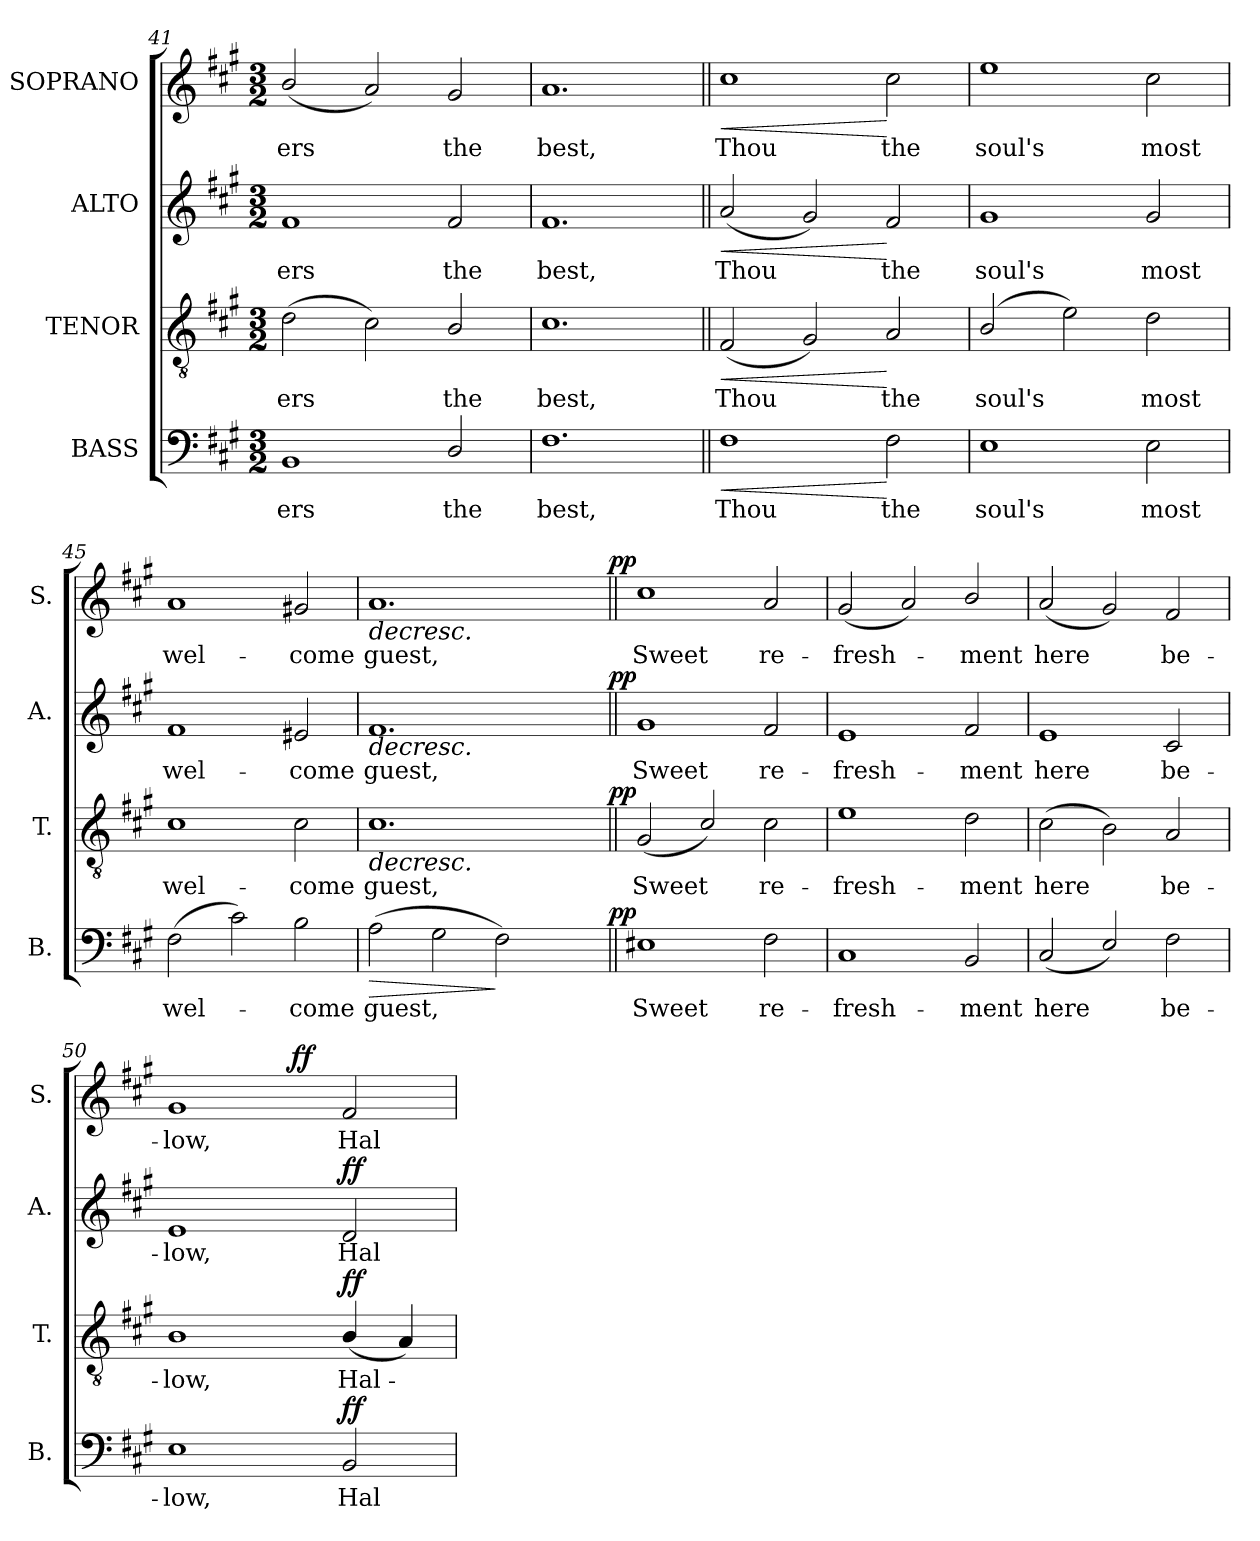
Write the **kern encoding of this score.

**kern	**text	**dynam	**kern	**text	**dynam	**kern	**text	**dynam	**kern	**text	**dynam
*part4	*part4	*part4	*part3	*part3	*part3	*part2	*part2	*part2	*part1	*part1	*part1
*staff4	*staff4	*staff4	*staff3	*staff3	*staff3	*staff2	*staff2	*staff2	*staff1	*staff1	*staff1
*I"BASS	*	*	*I"TENOR	*	*	*I"ALTO	*	*	*I"SOPRANO	*	*
*I'B.	*	*	*I'T.	*	*	*I'A.	*	*	*I'S.	*	*
*clefF4	*	*	*clefGv2	*	*	*clefG2	*	*	*clefG2	*	*
*	*	*	*ITrd7c12	*	*	*	*	*	*	*	*
*k[f#c#g#]	*	*	*k[f#c#g#]	*	*	*k[f#c#g#]	*	*	*k[f#c#g#]	*	*
*A:	*	*	*A:	*	*	*A:	*	*	*A:	*	*
*M3/2	*	*	*M3/2	*	*	*M3/2	*	*	*M3/2	*	*
=41	=41	=41	=41	=41	=41	=41	=41	=41	=41	=41	=41
!	!LO:LY:b:color=#000000	!	!	!	!	!	!	!	!	!	!
!	!	!	!	!LO:LY:b:color=#000000	!	!	!	!	!	!	!
!	!	!	!	!	!	!	!LO:LY:b:color=#000000	!	!	!	!
!	!	!	!	!	!	!	!	!	!	!LO:LY:b:color=#000000	!
1BBi	-ers	.	(2Di\	-ers	.	1f#i	-ers	.	(2bi/	-ers	.
.	.	.	2C#i\)	.	.	.	.	.	2ai/)	.	.
!	!LO:LY:b:color=#000000	!	!	!	!	!	!	!	!	!	!
!	!	!	!	!LO:LY:b:color=#000000	!	!	!	!	!	!	!
!	!	!	!	!	!	!	!LO:LY:b:color=#000000	!	!	!	!
!	!	!	!	!	!	!	!	!	!	!LO:LY:b:color=#000000	!
2Di/	the	.	2BBi/	the	.	2f#i/	the	.	2g#i/	the	.
=42	=42	=42	=42	=42	=42	=42	=42	=42	=42	=42	=42
!	!LO:LY:b:color=#000000	!	!	!	!	!	!	!	!	!	!
!	!	!	!	!LO:LY:b:color=#000000	!	!	!	!	!	!	!
!	!	!	!	!	!	!	!LO:LY:b:color=#000000	!	!	!	!
!	!	!	!	!	!	!	!	!	!	!LO:LY:b:color=#000000	!
1.F#i	best,	.	1.C#i	best,	.	1.f#i	best,	.	1.ai	best,	.
=43||	=43||	=43||	=43||	=43||	=43||	=43||	=43||	=43||	=43||	=43||	=43||
!	!LO:LY:b:color=#000000	!LO:HP:b	!	!	!	!	!	!	!	!	!
!	!	!	!	!LO:LY:b:color=#000000	!LO:HP:b	!	!	!	!	!	!
!	!	!	!	!	!	!	!LO:LY:b:color=#000000	!LO:HP:b	!	!	!
!	!	!	!	!	!	!	!	!	!	!LO:LY:b:color=#000000	!LO:HP:b
1F#i	Thou	<	(2FF#i/	Thou	<	(2ai/	Thou	<	1cc#i	Thou	<
.	.	.	2GG#i/)	.	.	2g#i/)	.	.	.	.	.
!	!LO:LY:b:color=#000000	!	!	!	!	!	!	!	!	!	!
!	!	!	!	!LO:LY:b:color=#000000	!	!	!	!	!	!	!
!	!	!	!	!	!	!	!LO:LY:b:color=#000000	!	!	!	!
!	!	!	!	!	!	!	!	!	!	!LO:LY:b:color=#000000	!
2F#i\	the	[	2AAi/	the	[	2f#i/	the	[	2cc#i\	the	[
=44	=44	=44	=44	=44	=44	=44	=44	=44	=44	=44	=44
!	!LO:LY:b:color=#000000	!	!	!	!	!	!	!	!	!	!
!	!	!	!	!LO:LY:b:color=#000000	!	!	!	!	!	!	!
!	!	!	!	!	!	!	!LO:LY:b:color=#000000	!	!	!	!
!	!	!	!	!	!	!	!	!	!	!LO:LY:b:color=#000000	!
1Ei	soul's	.	(2BBi/	soul's	.	1g#i	soul's	.	1eei	soul's	.
.	.	.	2Ei\)	.	.	.	.	.	.	.	.
!	!LO:LY:b:color=#000000	!	!	!	!	!	!	!	!	!	!
!	!	!	!	!LO:LY:b:color=#000000	!	!	!	!	!	!	!
!	!	!	!	!	!	!	!LO:LY:b:color=#000000	!	!	!	!
!	!	!	!	!	!	!	!	!	!	!LO:LY:b:color=#000000	!
2Ei\	most	.	2Di\	most	.	2g#i/	most	.	2cc#i\	most	.
!!LO:LB:g=z
=45	=45	=45	=45	=45	=45	=45	=45	=45	=45	=45	=45
!	!LO:LY:b:color=#000000	!	!	!	!	!	!	!	!	!	!
!	!	!	!	!LO:LY:b:color=#000000	!	!	!	!	!	!	!
!	!	!	!	!	!	!	!LO:LY:b:color=#000000	!	!	!	!
!	!	!	!	!	!	!	!	!	!	!LO:LY:b:color=#000000	!
(2F#i\	wel-	.	1C#i	wel-	.	1f#i	wel-	.	1ai	wel-	.
2c#i\)	.	.	.	.	.	.	.	.	.	.	.
!	!LO:LY:b:color=#000000	!	!	!	!	!	!	!	!	!	!
!	!	!	!	!LO:LY:b:color=#000000	!	!	!	!	!	!	!
!	!	!	!	!	!	!	!LO:LY:b:color=#000000	!	!	!	!
!	!	!	!	!	!	!	!	!	!	!LO:LY:b:color=#000000	!
2Bi\	-come	.	2C#i\	-come	.	2e#Xi/	-come	.	2g#Xi/	-come	.
=46	=46	=46	=46	=46	=46	=46	=46	=46	=46	=46	=46
!	!LO:LY:b:color=#000000	!LO:HP:b	!	!	!	!	!	!	!	!	!
!	!	!	!	!LO:LY:b:color=#000000	!LO:HP:b	!	!	!	!	!	!
!	!	!	!	!	!	!	!LO:LY:b:color=#000000	!LO:HP:b	!	!	!
!	!	!	!	!	!	!	!	!	!	!LO:LY:b:color=#000000	!LO:HP:b
*^	*	*	*^	*	*	*^	*	*	*^	*	*
(2Ai\	1ryy	guest,	>	1.C#i	1ryy	guest,	>	1.f#i	1ryy	guest,	>	1.ai	1ryy	guest,	>
2G#i\	.	.	.	.	.	.	.	.	.	.	.	.	.	.	.
2F#i\)	4ryy	.	]	.	4ryy	.	.	.	4ryy	.	.	.	4ryy	.	.
.	8ryy	.	.	.	8ryy	.	.	.	8ryy	.	.	.	8ryy	.	.
.	16ryy	.	.	.	16ryy	.	.	.	16ryy	.	.	.	16ryy	.	.
.	32ryy	.	.	.	32ryy	.	.	.	32ryy	.	.	.	32ryy	.	.
.	64ryy	.	.	.	64ryy	.	.	.	64ryy	.	.	.	64ryy	.	.
.	128...ryy	.	.	.	128...ryy	.	.	.	128...ryy	.	.	.	128...ryy	.	.
.	1024ryy	.	pp	.	1024ryy	.	pp	.	1024ryy	.	pp	.	1024ryy	.	pp
.	.	.	.	.	.	.	]	.	.	.	]	.	.	.	]
*v	*v	*	*	*	*	*	*	*v	*v	*	*	*v	*v	*	*
*	*	*	*v	*v	*	*	*	*	*	*	*	*
=47||	=47||	=47||	=47||	=47||	=47||	=47||	=47||	=47||	=47||	=47||	=47||
*^	*	*	*^	*	*	*^	*	*	*^	*	*
!	!	!LO:LY:b:color=#000000	!	!	!	!	!	!	!	!	!	!	!	!	!
*v	*v	*	*	*	*	*	*	*v	*v	*	*	*v	*v	*	*
*	*	*	*v	*v	*	*	*	*	*	*	*	*
*^	*	*	*^	*	*	*^	*	*	*^	*	*
!	!	!	!	!	!	!LO:LY:b:color=#000000	!	!	!	!	!	!	!	!	!
*v	*v	*	*	*	*	*	*	*v	*v	*	*	*v	*v	*	*
*	*	*	*v	*v	*	*	*	*	*	*	*	*
*^	*	*	*^	*	*	*^	*	*	*^	*	*
!	!	!	!	!	!	!	!	!	!	!LO:LY:b:color=#000000	!	!	!	!	!
*v	*v	*	*	*	*	*	*	*v	*v	*	*	*v	*v	*	*
*	*	*	*v	*v	*	*	*	*	*	*	*	*
*^	*	*	*^	*	*	*^	*	*	*^	*	*
!	!	!	!	!	!	!	!	!	!	!	!	!	!	!LO:LY:b:color=#000000	!
*v	*v	*	*	*	*	*	*	*v	*v	*	*	*v	*v	*	*
*	*	*	*v	*v	*	*	*	*	*	*	*	*
1E#Xi	Sweet	.	(2GG#i/	Sweet	.	1g#i	Sweet	.	1cc#i	Sweet	.
.	.	.	2C#i/)	.	.	.	.	.	.	.	.
!	!LO:LY:b:color=#000000	!	!	!	!	!	!	!	!	!	!
!	!	!	!	!LO:LY:b:color=#000000	!	!	!	!	!	!	!
!	!	!	!	!	!	!	!LO:LY:b:color=#000000	!	!	!	!
!	!	!	!	!	!	!	!	!	!	!LO:LY:b:color=#000000	!
2F#i\	re-	.	2C#i\	re-	.	2f#i/	re-	.	2ai/	re-	.
=48	=48	=48	=48	=48	=48	=48	=48	=48	=48	=48	=48
!	!LO:LY:b:color=#000000	!	!	!	!	!	!	!	!	!	!
!	!	!	!	!LO:LY:b:color=#000000	!	!	!	!	!	!	!
!	!	!	!	!	!	!	!LO:LY:b:color=#000000	!	!	!	!
!	!	!	!	!	!	!	!	!	!	!LO:LY:b:color=#000000	!
1C#i	-fresh-	.	1Ei	-fresh-	.	1ei	-fresh-	.	(2g#i/	-fresh-	.
.	.	.	.	.	.	.	.	.	2ai/)	.	.
!	!LO:LY:b:color=#000000	!	!	!	!	!	!	!	!	!	!
!	!	!	!	!LO:LY:b:color=#000000	!	!	!	!	!	!	!
!	!	!	!	!	!	!	!LO:LY:b:color=#000000	!	!	!	!
!	!	!	!	!	!	!	!	!	!	!LO:LY:b:color=#000000	!
2BBi/	-ment	.	2Di\	-ment	.	2f#i/	-ment	.	2bi/	-ment	.
=49	=49	=49	=49	=49	=49	=49	=49	=49	=49	=49	=49
!	!LO:LY:b:color=#000000	!	!	!	!	!	!	!	!	!	!
!	!	!	!	!LO:LY:b:color=#000000	!	!	!	!	!	!	!
!	!	!	!	!	!	!	!LO:LY:b:color=#000000	!	!	!	!
!	!	!	!	!	!	!	!	!	!	!LO:LY:b:color=#000000	!
(2C#i/	here	.	(2C#i\	here	.	1ei	here	.	(2ai/	here	.
2Ei/)	.	.	2BBi\)	.	.	.	.	.	2g#i/)	.	.
!	!LO:LY:b:color=#000000	!	!	!	!	!	!	!	!	!	!
!	!	!	!	!LO:LY:b:color=#000000	!	!	!	!	!	!	!
!	!	!	!	!	!	!	!LO:LY:b:color=#000000	!	!	!	!
!	!	!	!	!	!	!	!	!	!	!LO:LY:b:color=#000000	!
2F#i\	be-	.	2AAi/	be-	.	2c#i/	be-	.	2f#i/	be-	.
=50	=50	=50	=50	=50	=50	=50	=50	=50	=50	=50	=50
!	!LO:LY:b:color=#000000	!	!	!	!	!	!	!	!	!	!
!	!	!	!	!LO:LY:b:color=#000000	!	!	!	!	!	!	!
!	!	!	!	!	!	!	!LO:LY:b:color=#000000	!	!	!	!
!	!	!	!	!	!	!	!	!	!	!LO:LY:b:color=#000000	!
*	*	*	*	*	*	*	*	*	*^	*	*
1Ei	-low,	.	1BBi	-low,	.	1ei	-low,	.	1g#i	2ryy	-low,	.
.	.	.	.	.	.	.	.	.	.	8ryy	.	.
.	.	.	.	.	.	.	.	.	.	32ryy	.	.
.	.	.	.	.	.	.	.	.	.	64ryy	.	.
.	.	.	.	.	.	.	.	.	.	128...ryy	.	.
.	.	.	.	.	.	.	.	.	.	2ryy	.	ff
!	!LO:LY:b:color=#000000	!	!	!	!	!	!	!	!	!	!	!
!	!	!	!	!LO:LY:b:color=#000000	!	!	!	!	!	!	!	!
!	!	!	!	!	!	!	!LO:LY:b:color=#000000	!	!	!	!	!
!	!	!	!	!	!	!	!	!	!	!	!LO:LY:b:color=#000000	!
2BBi/	Hal-	ff	(4BBi/	Hal-	ff	2di/	Hal-	ff	2f#i/	.	Hal-	.
.	.	.	.	.	.	.	.	.	.	4ryy	.	.
.	.	.	4AAi/)	.	.	.	.	.	.	.	.	.
.	.	.	.	.	.	.	.	.	.	16ryy	.	.
.	.	.	.	.	.	.	.	.	.	1024ryy	.	.
*	*	*	*	*	*	*	*	*	*v	*v	*	*
=	=	=	=	=	=	=	=	=	=	=	=
*-	*-	*-	*-	*-	*-	*-	*-	*-	*-	*-	*-
